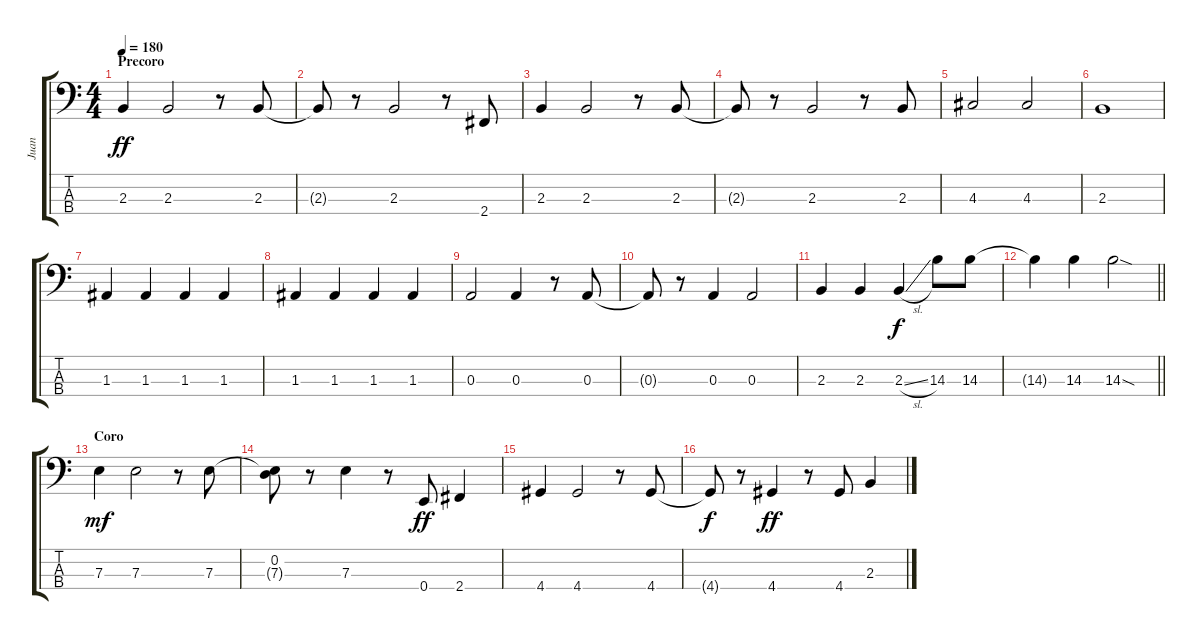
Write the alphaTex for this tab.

\track ("Juan" "Juan") {instrument electricbassfinger}
\staff {score tabs}
\tuning (G2 D2 A1 E1) {hide}
\ts (4 4)
\section ("" "Precoro")
\tempo 180
\clef f4
\ks c
2.3.4{dy ff} 2.3.2 r.8 2.3.8 |
2.3{t}.8 r.8 2.3.2 r.8 2.4.8 |
2.3.4 2.3.2 r.8 2.3.8 |
2.3{t}.8 r.8 2.3.2 r.8 2.3.8 |
4.3.2 4.3.2 |
2.3.1 |
1.3.4 1.3.4 1.3.4 1.3.4 |
1.3.4 1.3.4 1.3.4 1.3.4 |
0.3.2 0.3.4 r.8 0.3.8 |
0.3{t}.8 r.8 0.3.4 0.3.2 |
2.3.4 2.3.4 2.3{sl}.4{dy f} 14.3.8 14.3.8 |
\barLineRight lightlight
14.3{t}.4 14.3.4 14.3{sod}.2 |
\section ("" "Coro")
7.3.4{dy mf} 7.3.2 r.8 7.3.8 |
(0.2 7.3{t}).8 r.8 7.3.4 r.8 0.4.8{dy ff} 2.4.4 |
4.4.4 4.4.2 r.8 4.4.8 |
4.4{t}.8{dy f} r.8 4.4.4{dy ff} r.8 4.4.8 2.3.4
